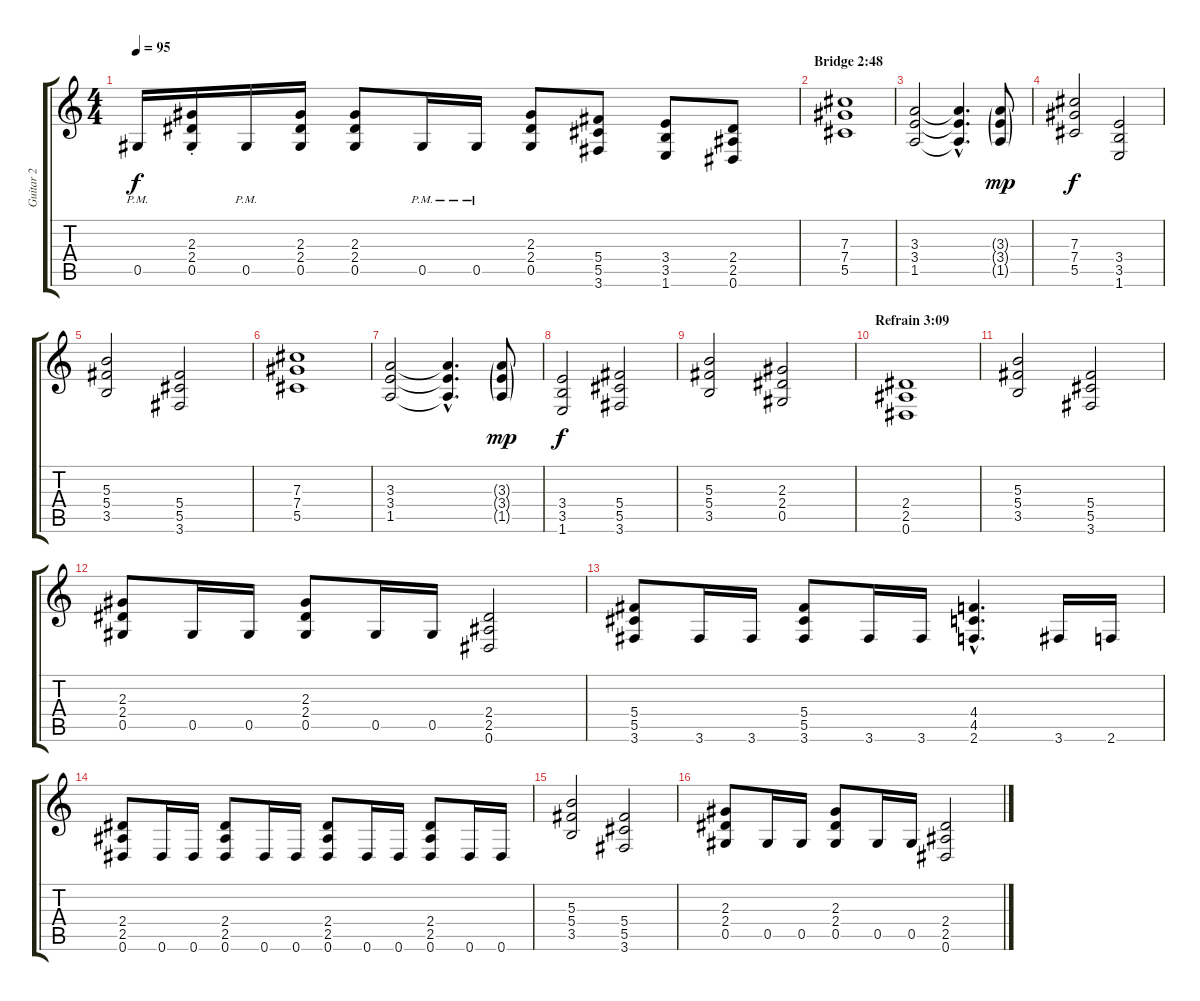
\track ("Guitar 2" "Guitar 2") {instrument distortionguitar}
\staff {score tabs}
\tuning (Eb4 Bb3 Gb3 Db3 Ab2 Eb2) {hide}
\ts (4 4)
\tempo 95
\clef g2
\ks c
0.5{pm}.16{dy f volume 15} (2.3{st} 2.4{st} 0.5{st}).16 0.5{pm}.16 (2.3 2.4 0.5).16 (2.3 2.4 0.5).8 0.5{pm}.16 0.5{pm}.16 (2.3 2.4 0.5).8 (5.4 5.5 3.6).8 (3.4 3.5 1.6).8 (2.4 2.5 0.6).8 |
\section ("" "Bridge 2:48")
(7.3 7.4 5.5).1 |
(3.3 3.4 1.5).2 (3.3{hac t} 3.4{hac t} 1.5{hac t}).4{d} (3.3{g} 3.4{g} 1.5{g}).8{dy mp} |
(7.3 7.4 5.5).2{dy f volume 16} (3.4 3.5 1.6).2 |
(5.3 5.4 3.5).2 (5.4 5.5 3.6).2 |
(7.3 7.4 5.5).1 |
(3.3 3.4 1.5).2 (3.3{hac t} 3.4{hac t} 1.5{hac t}).4{d} (3.3{g} 3.4{g} 1.5{g}).8{dy mp} |
(3.4 3.5 1.6).2{dy f} (5.4 5.5 3.6).2 |
(5.3 5.4 3.5).2 (2.3 2.4 0.5).2 |
\section ("" "Refrain 3:09")
(2.4 2.5 0.6).1 |
(5.3 5.4 3.5).2 (5.4 5.5 3.6).2 |
(2.3 2.4 0.5).8 0.5.16 0.5.16 (2.3 2.4 0.5).8 0.5.16 0.5.16 (2.4 2.5 0.6).2 |
(5.4 5.5 3.6).8 3.6.16 3.6.16 (5.4 5.5 3.6).8 3.6.16 3.6.16 (4.4{hac} 4.5{hac} 2.6{hac}).4{d} 3.6.16 2.6.16 |
(2.4 2.5 0.6).8 0.6.16 0.6.16 (2.4 2.5 0.6).8 0.6.16 0.6.16 (2.4 2.5 0.6).8 0.6.16 0.6.16 (2.4 2.5 0.6).8 0.6.16 0.6.16 |
(5.3 5.4 3.5).2 (5.4 5.5 3.6).2 |
(2.3 2.4 0.5).8 0.5.16 0.5.16 (2.3 2.4 0.5).8 0.5.16 0.5.16 (2.4 2.5 0.6).2
